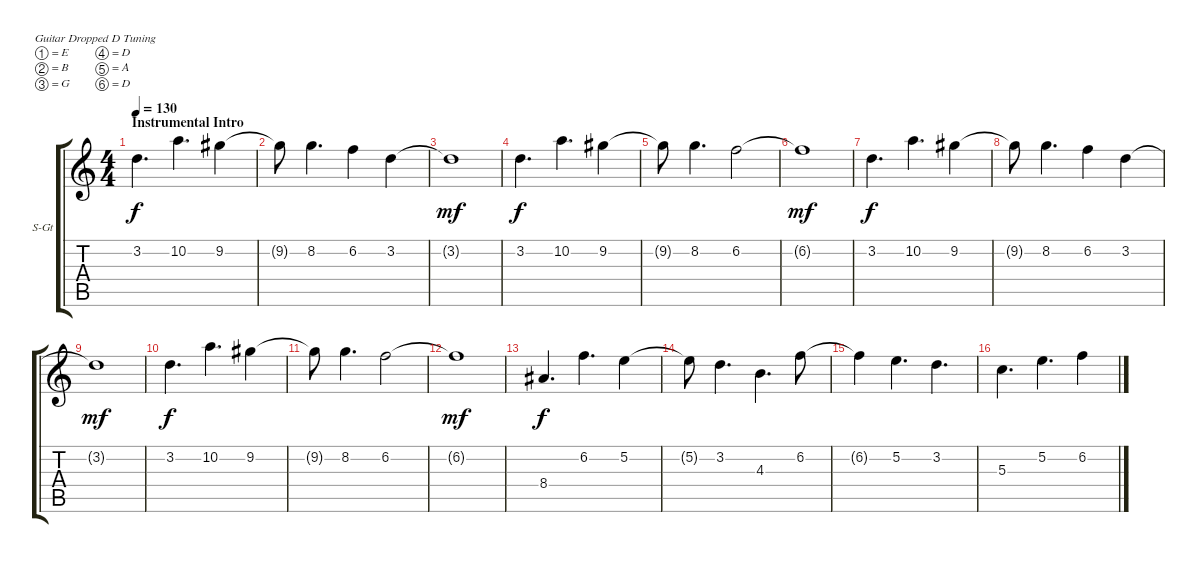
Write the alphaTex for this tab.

\bracketExtendMode groupsimilarinstruments
\firstSystemTrackNameOrientation horizontal
\otherSystemsTrackNameOrientation horizontal
\track ("Keyboards (Mike Elizondo)" "S-Gt") {instrument glockenspiel}
\staff {score tabs}
\tuning (E4 B3 G3 D3 A2 D2)
\displaytranspose 12
\ts (4 4)
\section ("" "Instrumental Intro")
\tempo 130
\clef g2
\ks c
3.2.4{d dy f instrument glockenspiel} 10.2.4{d} 9.2.4 |
9.2{t}.8 8.2.4{d} 6.2.4 3.2.4 |
3.2{t}.1{dy mf} |
3.2.4{d dy f} 10.2.4{d} 9.2.4 |
9.2{t}.8 8.2.4{d} 6.2.2 |
6.2{t}.1{dy mf} |
3.2.4{d dy f} 10.2.4{d} 9.2.4 |
9.2{t}.8 8.2.4{d} 6.2.4 3.2.4 |
3.2{t}.1{dy mf} |
3.2.4{d dy f} 10.2.4{d} 9.2.4 |
9.2{t}.8 8.2.4{d} 6.2.2 |
6.2{t}.1{dy mf} |
8.4.4{d dy f} 6.2.4{d} 5.2.4 |
5.2{t}.8 3.2.4{d} 4.3.4{d} 6.2.8 |
6.2{t}.4 5.2.4{d} 3.2.4{d} |
5.3.4{d} 5.2.4{d} 6.2.4
